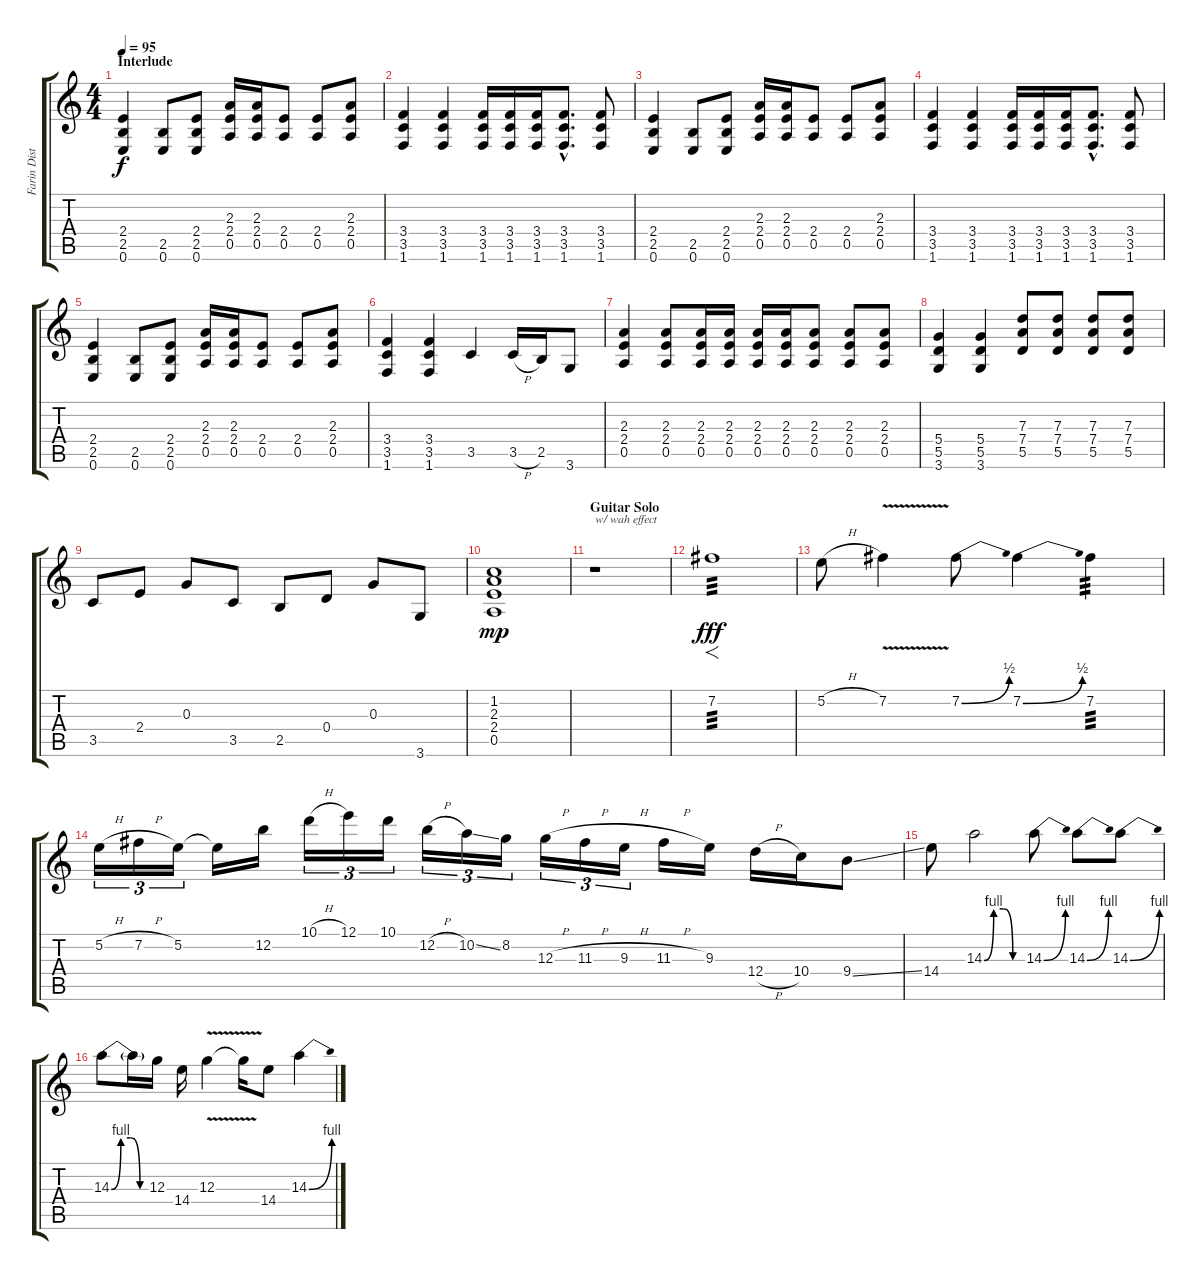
\track ("Farin Dist" "Farin Dist") {instrument distortionguitar}
\staff {score tabs}
\tuning (E4 B3 G3 D3 A2 E2) {hide}
\ts (4 4)
\section ("" "Interlude")
\tempo 95
\clef g2
\ks c
(2.4 2.5 0.6).4{dy f} (2.5 0.6).8 (2.4 2.5 0.6).8 (2.3 2.4 0.5).16 (2.3 2.4 0.5).16 (2.4 0.5).8 (2.4 0.5).8 (2.3 2.4 0.5).8 |
(3.4 3.5 1.6).4 (3.4 3.5 1.6).4 (3.4 3.5 1.6).16 (3.4 3.5 1.6).16 (3.4 3.5 1.6).16 (3.4{hac} 3.5{hac} 1.6{hac}).8{d} (3.4 3.5 1.6).8 |
(2.4 2.5 0.6).4 (2.5 0.6).8 (2.4 2.5 0.6).8 (2.3 2.4 0.5).16 (2.3 2.4 0.5).16 (2.4 0.5).8 (2.4 0.5).8 (2.3 2.4 0.5).8 |
(3.4 3.5 1.6).4 (3.4 3.5 1.6).4 (3.4 3.5 1.6).16 (3.4 3.5 1.6).16 (3.4 3.5 1.6).16 (3.4{hac} 3.5{hac} 1.6{hac}).8{d} (3.4 3.5 1.6).8 |
(2.4 2.5 0.6).4 (2.5 0.6).8 (2.4 2.5 0.6).8 (2.3 2.4 0.5).16 (2.3 2.4 0.5).16 (2.4 0.5).8 (2.4 0.5).8 (2.3 2.4 0.5).8 |
(3.4 3.5 1.6).4 (3.4 3.5 1.6).4 3.5.4 3.5{h}.16 2.5.16 3.6.8 |
(2.3 2.4 0.5).4 (2.3 2.4 0.5).8 (2.3 2.4 0.5).16 (2.3 2.4 0.5).16 (2.3 2.4 0.5).16 (2.3 2.4 0.5).16 (2.3 2.4 0.5).8 (2.3 2.4 0.5).8 (2.3 2.4 0.5).8 |
(5.4 5.5 3.6).4 (5.4 5.5 3.6).4 (7.3 7.4 5.5).8 (7.3 7.4 5.5).8 (7.3 7.4 5.5).8 (7.3 7.4 5.5).8 |
3.5.8 2.4.8 0.3.8 3.5.8 2.5.8 0.4.8 0.3.8 3.6.8 |
(1.2 2.3 2.4 0.5).1{dy mp} |
\section ("" "Guitar Solo")
r.1{txt "w/ wah effect"} |
7.2.1{f tp 3 dy fff} |
5.2{h}.8 7.2{v}.4 7.2{be (bend 0 0 60 2)}.8 7.2{be (bend 0 0 60 2)}.4 7.2.4{tp 3} |
5.2{h}.16{tu (3 2)} 7.2{h}.16{tu (3 2)} 5.2.16{tu (3 2)} 5.2{t}.16 12.2.16 10.1{h}.16{tu (3 2)} 12.1.16{tu (3 2)} 10.1.16{tu (3 2)} 12.2{h}.16{tu (3 2)} 10.2{ss}.16{tu (3 2)} 8.2.16{tu (3 2)} 12.3{h}.16{tu (3 2)} 11.3{h}.16{tu (3 2)} 9.3{h}.16{tu (3 2)} 11.3{h}.16 9.3.16 12.4{h}.16 10.4.16 9.4{ss}.8 |
14.4.8 14.3{be (custom 0 0 15 4 30 4 45 0 60 0)}.2 14.3{be (bend 0 0 60 4)}.8 14.3{be (bend 0 0 60 4)}.8 14.3{be (bend 0 0 60 4)}.8 |
14.3{be (custom 0 0 15 4 30 4 45 0 60 0)}.8 14.3{t}.16 12.3.16 14.4.16 12.3{v}.4 12.3{t}.16 14.4.8 14.3{be (bend 0 0 60 4)}.4
